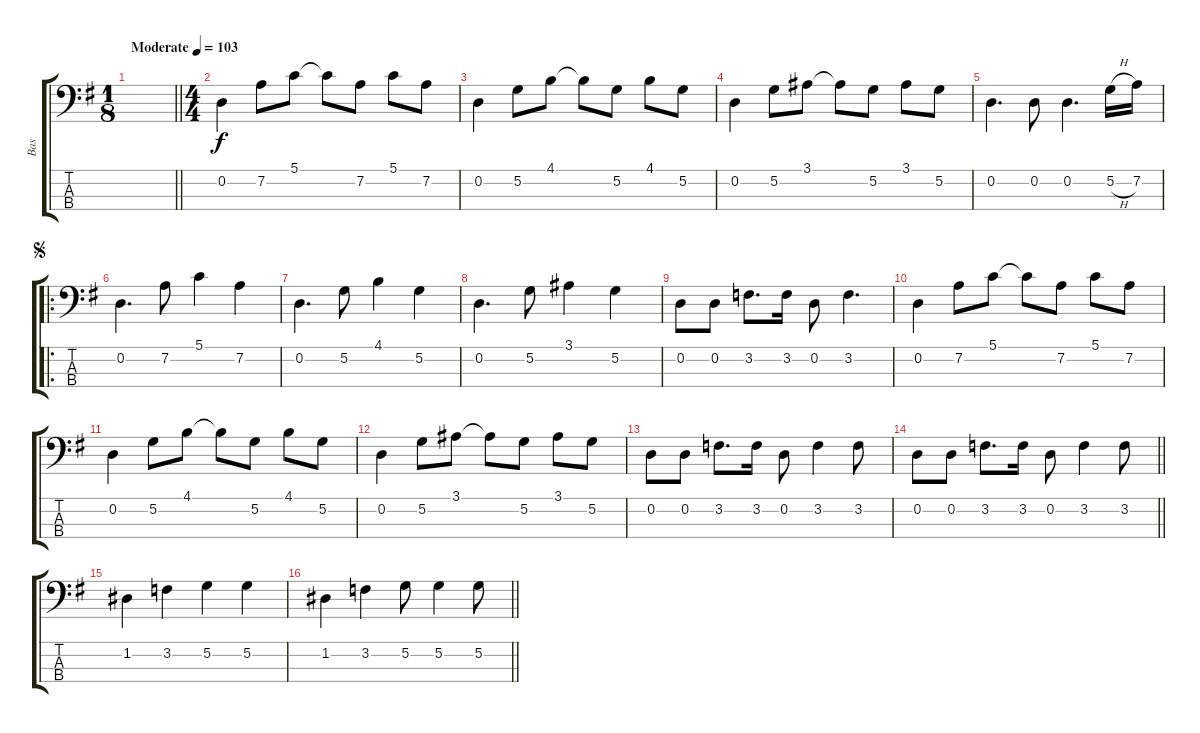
\track ("Bas" "Bas") {instrument electricbassfinger}
\staff {score tabs}
\tuning (G2 D2 A1 E1) {hide}
\ts (1 8)
\tempo (103 "Moderate")
\clef f4
\barLineRight lightlight
\ks g
|
\ts (4 4)
0.2.4 7.2.8 5.1.8 5.1{t}.8 7.2.8 5.1.8 7.2.8 |
0.2.4 5.2.8 4.1.8 4.1{t}.8 5.2.8 4.1.8 5.2.8 |
0.2.4 5.2.8 3.1.8 3.1{t}.8 5.2.8 3.1.8 5.2.8 |
0.2.4{d} 0.2.8 0.2.4{d} 5.2{h}.16 7.2.16 |
\ro
\jump segno
0.2.4{d} 7.2.8 5.1.4 7.2.4 |
0.2.4{d} 5.2.8 4.1.4 5.2.4 |
0.2.4{d} 5.2.8 3.1.4 5.2.4 |
0.2.8 0.2.8 3.2.8{d} 3.2.16 0.2.8 3.2.4{d} |
0.2.4 7.2.8 5.1.8 5.1{t}.8 7.2.8 5.1.8 7.2.8 |
0.2.4 5.2.8 4.1.8 4.1{t}.8 5.2.8 4.1.8 5.2.8 |
0.2.4 5.2.8 3.1.8 3.1{t}.8 5.2.8 3.1.8 5.2.8 |
0.2.8 0.2.8 3.2.8{d} 3.2.16 0.2.8 3.2.4 3.2.8 |
\barLineRight lightlight
0.2.8 0.2.8 3.2.8{d} 3.2.16 0.2.8 3.2.4 3.2.8 |
1.2.4 3.2.4 5.2.4 5.2.4 |
\barLineRight lightlight
1.2.4 3.2.4 5.2.8 5.2.4 5.2.8
